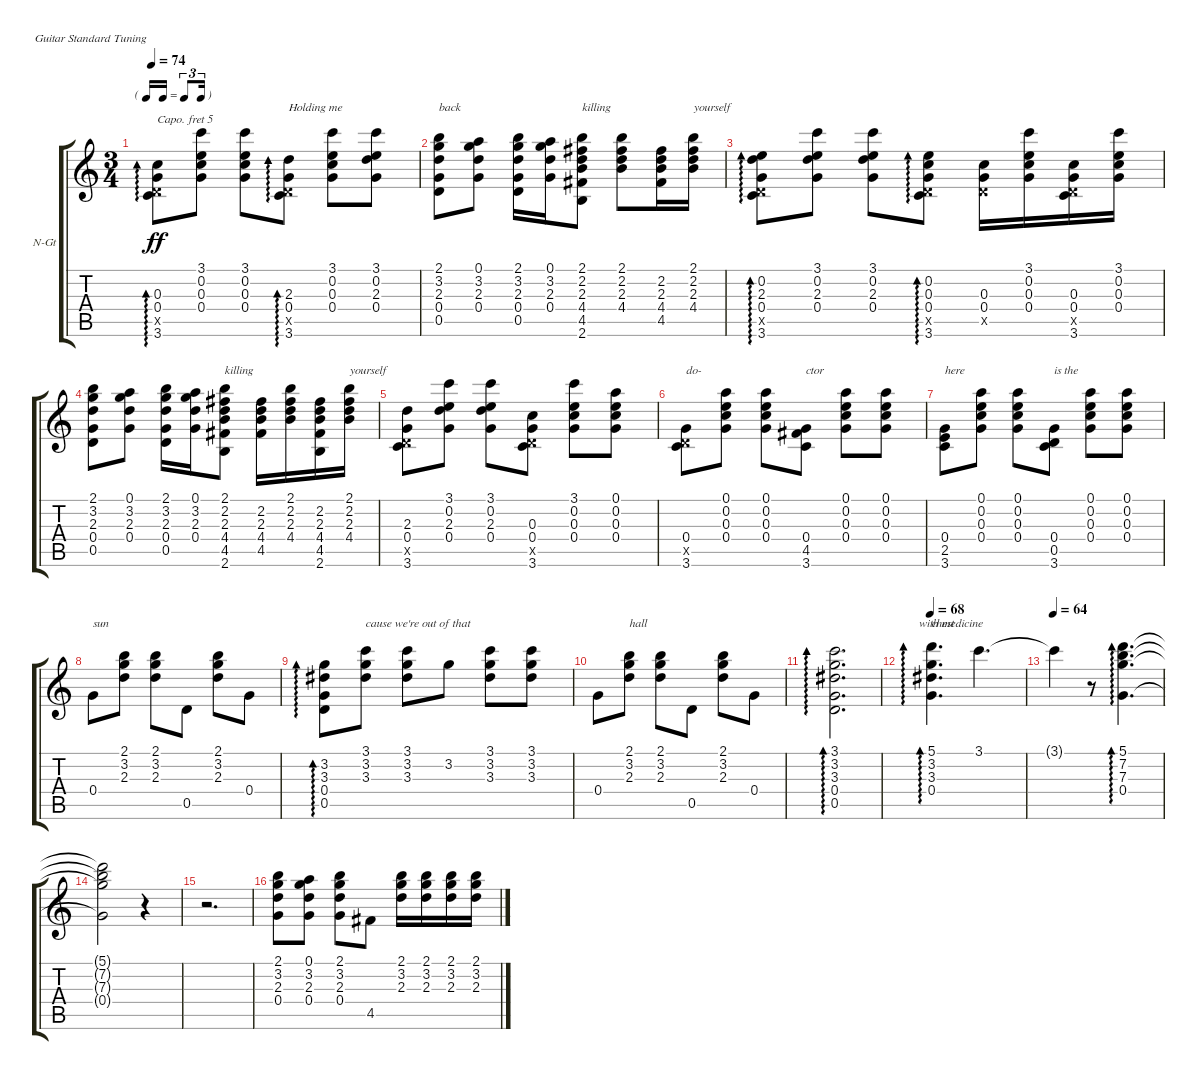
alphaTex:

\defaultSystemsLayout 4
\bracketExtendMode groupsimilarinstruments
\firstSystemTrackNameOrientation horizontal
\otherSystemsTrackNameOrientation horizontal
\track ("Nylon Guitar" "N-Gt") {instrument acousticguitarnylon}
\staff {score tabs}
\capo 5
\tuning (E4 B3 G3 D3 A2 E2)
\ts (3 4)
\tf triplet16th
\tempo 74
\clef g2
\scale
1.20807
\ks c
(3.6 0.5{x} 0.4 0.3).8{ad 0 dy ff} (3.1 0.2 0.3 0.4).8 (0.3 0.2 3.1 0.4).8 (3.6 0.5{x} 0.4 2.3).8{ad 0 txt "Holding me"} (3.1 0.2 0.3 0.4).8 (2.3 0.2 3.1 0.4).8 |
\scale
0.930643 (2.1 3.2 2.3 0.4 0.5).8{txt "back"} (0.1 3.2 2.3 0.4).8 (2.1 3.2 2.3 0.4 0.5).16 (0.1 3.2 2.3 0.4).16 (2.6 4.5 4.4 2.3 2.2 2.1).8{txt "killing "} (4.4 2.3 2.2 2.1).8 (2.2 2.3 4.4 4.5).16 (2.1 2.2 2.3 4.4).16{txt "yourself"} |
\scale
0.930643 (3.6 0.5{x} 0.4 2.3 0.2).8{ad 0} (2.3 0.2 3.1 0.4).8 (3.1 2.3 0.2 0.4).8 (3.6 0.4 0.3 0.5{x} 0.2).8{ad 0} (0.3 0.5{x} 0.4).16 (3.1 0.2 0.3 0.4).16 (0.3 3.6 0.5{x} 0.4).16 (3.1 0.2 0.3 0.4).16 |
\scale
0.930643 (2.1 3.2 2.3 0.4 0.5).8 (0.1 3.2 2.3 0.4).8 (2.1 3.2 2.3 0.4 0.5).16 (0.1 3.2 2.3 0.4).16 (2.6 4.5 4.4 2.3 2.2 2.1).8{txt "killing"} (4.4 2.3 2.2 4.5).16 (2.1 2.2 2.3 4.4).16 (2.2 2.3 4.4 4.5 2.6).16 (2.1 2.2 2.3 4.4).16{txt "yourself"} |
\scale
1.11728 (3.6 0.5{x} 0.4 2.3).8 (0.4 2.3 0.2 3.1).8 (0.4 2.3 3.1 0.2).8 (3.6 0.5{x} 0.4 0.3).8 (3.1 0.2 0.3 0.4).8 (0.1 0.2 0.3 0.4).8 |
\scale
0.960908 (3.6 0.5{x} 0.4).8{txt "do-"} (0.1 0.2 0.3 0.4).8 (0.4 0.3 0.2 0.1).8 (3.6 4.5 0.4).8{txt "ctor"} (0.4 0.3 0.2 0.1).8 (0.2 0.1 0.3 0.4).8 |
\scale
0.960908 (3.6 2.5 0.4).8{txt "here"} (0.3 0.2 0.1 0.4).8 (0.1 0.2 0.3 0.4).8 (3.6 0.5 0.4).8{txt "is the"} (0.4 0.3 0.2 0.1).8 (0.1 0.2 0.3 0.4).8 |
\scale
0.960908 0.4.8{txt "sun"} (2.1 3.2 2.3).8 (2.1 3.2 2.3).8 0.5.8 (2.1 3.2 2.3).8 0.4.8 |
\scale
1.11728 (0.4 0.5 3.3 3.2).8{ad 0} (3.1 3.2 3.3).8{txt "cause we're out of that"} (3.1 3.2 3.3).8 3.2.8 (3.1 3.2 3.3).8 (3.3 3.2 3.1).8 |
\scale
0.960908 0.4.8 (2.1 3.2 2.3).8{txt "hall"} (2.1 3.2 2.3).8 0.5.8 (2.1 3.2 2.3).8 0.4.8 |
\scale
0.960908 (0.4 3.3 3.2 0.5 3.1).2{d ad 0 txt "                            with medicine                     "} |
\tempo 68
\scale
1.20807 (0.4 3.3 3.2 5.1).4{d ad 0 txt "chest"} 3.1.4{d} |
\tempo 64
\scale
0.930643 3.1{t}.4 r.8 (0.4 7.3 7.2 5.1).4{d ad 0} |
\scale
0.930643 (5.1{t} 7.2{t} 7.3{t} 0.4{t}).2 r.4 |
\scale
0.930643 r.2{d} |
\section ("" "")
\scale
1.11728 (0.4 2.1 3.2 2.3).8 (0.1 3.2 2.3 0.4).8 (2.3 3.2 2.1 0.4).8 4.5.8 (2.1 3.2 2.3).16 (2.1 3.2 2.3).16 (2.1 3.2 2.3).16 (2.3 3.2 2.1).16
